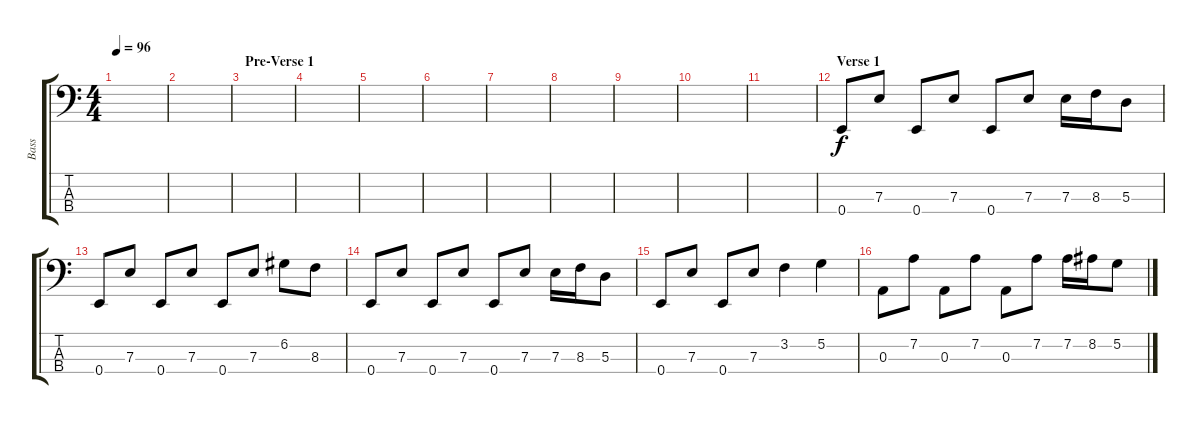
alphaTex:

\track ("Bass" "Bass") {instrument electricbasspick}
\staff {score tabs}
\tuning (G2 D2 A1 E1) {hide}
\ts (4 4)
\tempo 96
\clef f4
\ks c
|
|
\section ("" "Pre-Verse 1")
|
|
|
|
|
|
|
|
|
\section ("" "Verse 1")
0.4.8 7.3.8 0.4.8 7.3.8 0.4.8 7.3.8 7.3.16 8.3.16 5.3.8 |
0.4.8 7.3.8 0.4.8 7.3.8 0.4.8 7.3.8 6.2.8 8.3.8 |
0.4.8 7.3.8 0.4.8 7.3.8 0.4.8 7.3.8 7.3.16 8.3.16 5.3.8 |
0.4.8 7.3.8 0.4.8 7.3.8 3.2.4 5.2.4 |
0.3.8 7.2.8 0.3.8 7.2.8 0.3.8 7.2.8 7.2.16 8.2.16 5.2.8
